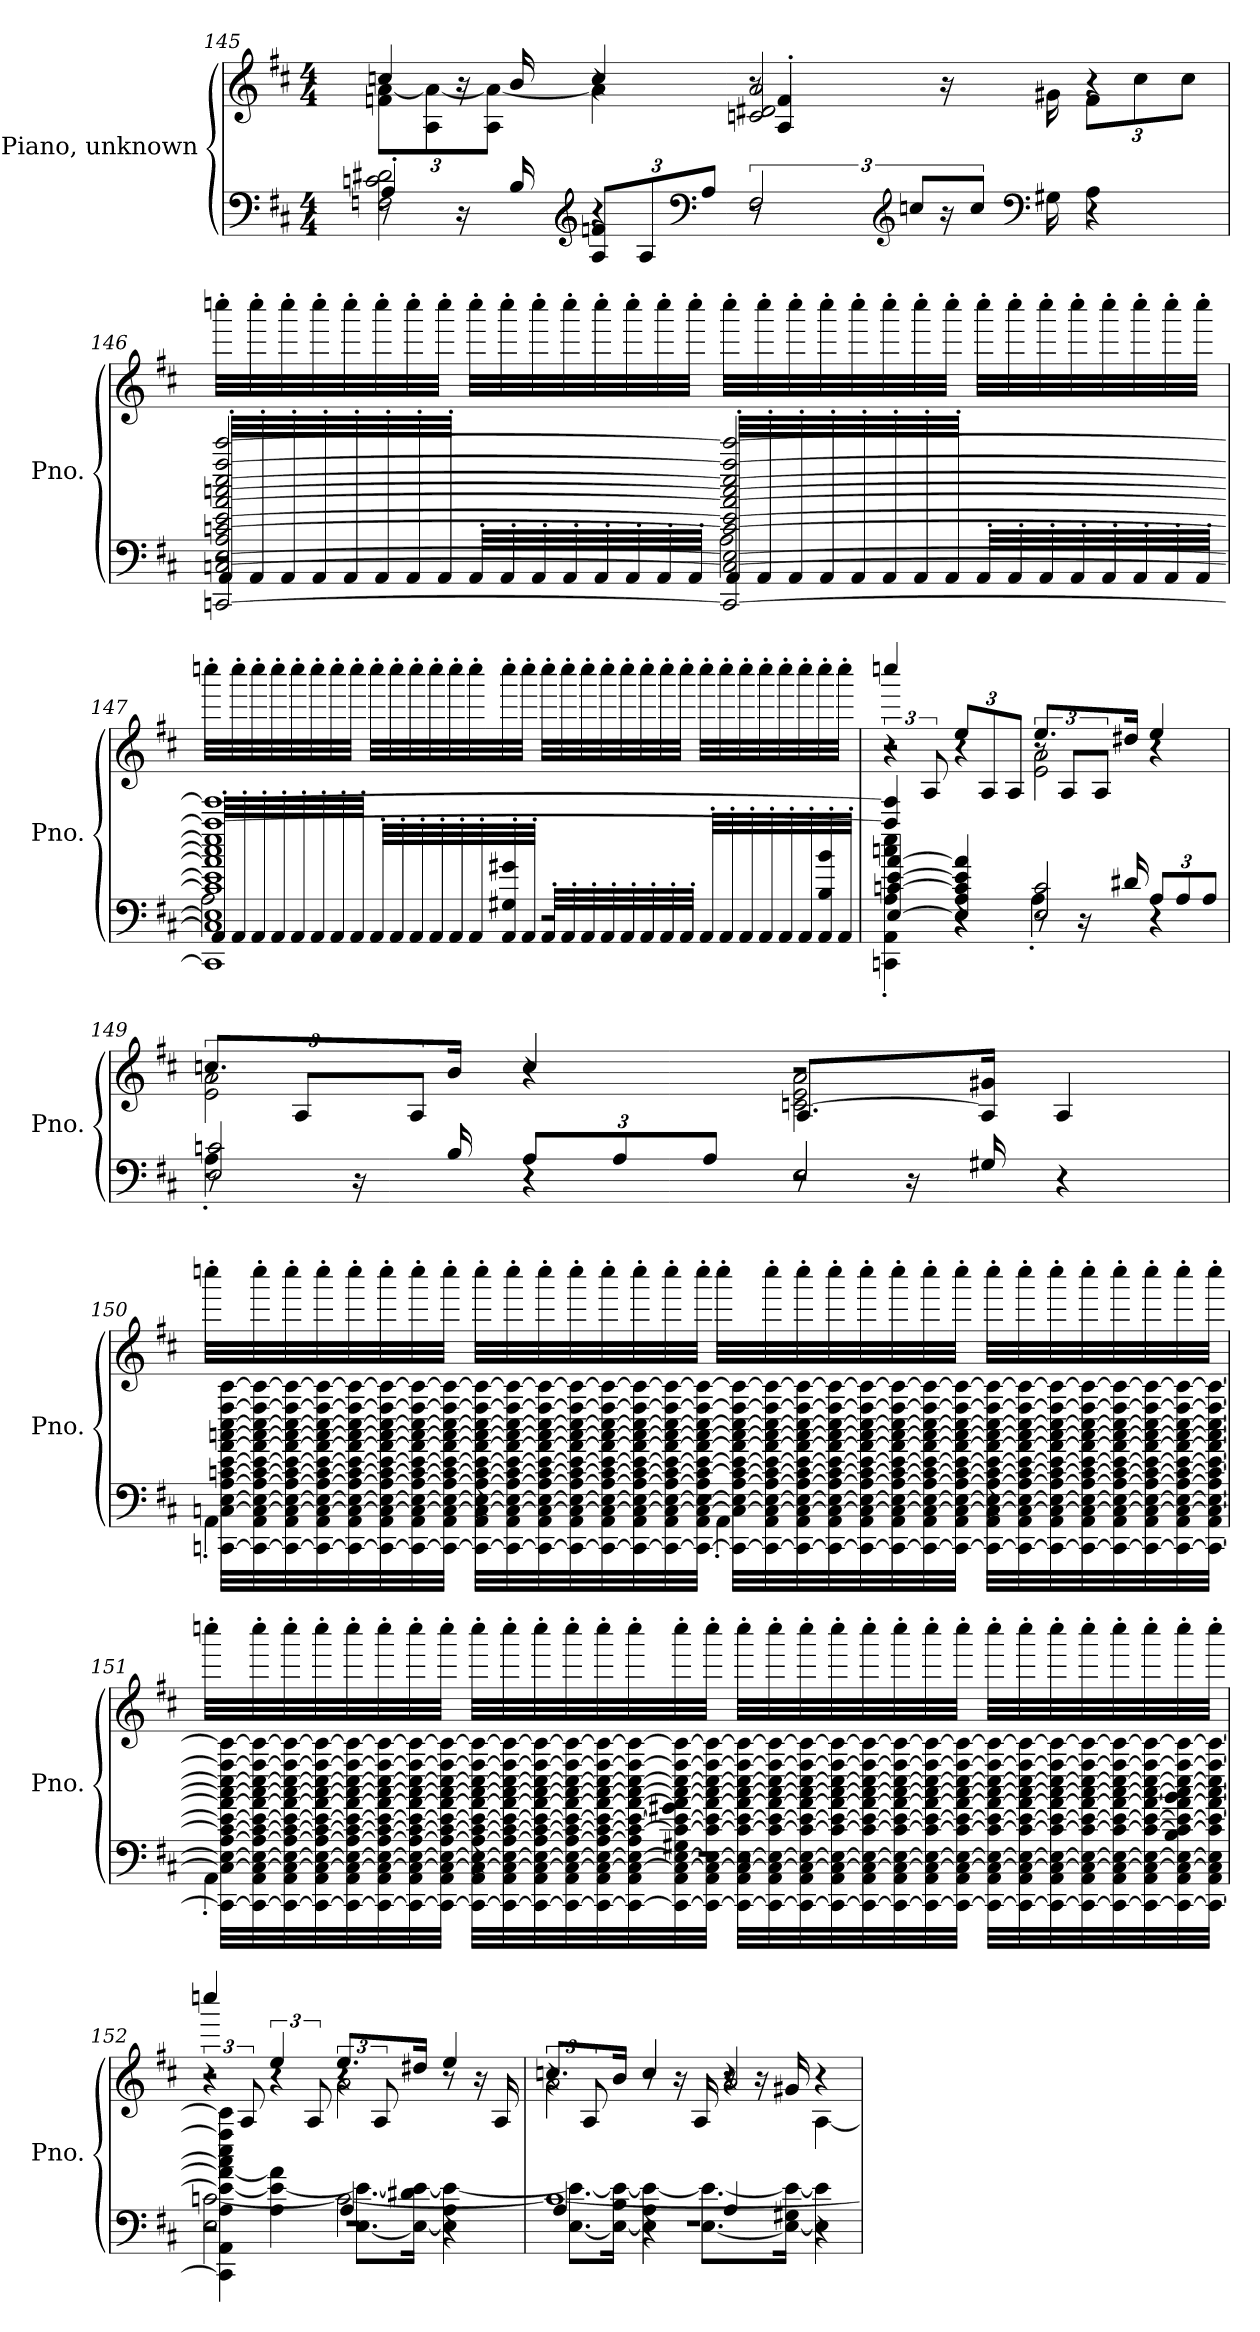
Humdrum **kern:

**kern	**kern
*part1	*part1
*staff2	*staff1
*I"Piano, unknown	*
*I'Pno.	*
!!LO:LB:g=z
*clefF4	*clefG2
*k[f#c#]	*k[f#c#]
*M4/4	*M4/4
=145	=145
*^	*^
*	*^	*	*
*	*	*	*	*Xbrackettup
*	*	*	*	*^
8r	2Fn\ 2cn\ 2d#X\	4A'/	8r	12fn\ [12a\L	4ccn/
.	.	.	.	12A\ 12a\_	.
16r	.	.	16r	.	.
.	.	.	.	12A\ 12a\_J	.
16B/	.	.	16b/	.	.
*clefG2	*	*	*	*	*
*Xbrackettup	*	*	*	*	*
12A/ 12fn/L	.	4r	4cc/	4a\]	4r
12A/	.	.	.	.	.
*clefF4	*	*	*	*	*
12A/J	.	.	.	.	.
*brackettup	*	*	*	*	*
12r	8r	2F/	2cn/ 2d#X/ 2a/	8r	4A/' 4f/'
*clefG2	*	*	*	*	*
12ccn/L	.	.	.	.	.
.	16r	.	.	16r	.
12cc/J	.	.	.	.	.
*clefF4	*	*	*	*	*
.	16G#X\	.	.	16g#X\	.
4r	4A\	.	.	12f\L	4r
.	.	.	.	12cc\	.
.	.	.	.	12cc\J	.
*	*	*	*v	*v	*v
!!LO:PB:g=z
=146	=146	=146	=146
[2CCn/ [2Cn/ [2E/ 2A/ [2cn/ [2e/ [2a/ [2ccn/ [2ee/ [2aa/ [2eee/	2r	32AA'/LLL	32ccccn'\LLL
.	.	32AA'/	32cccc'\
.	.	32AA'/	32cccc'\
.	.	32AA'/	32cccc'\
.	.	32AA'/	32cccc'\
.	.	32AA'/	32cccc'\
.	.	32AA'/	32cccc'\
.	.	32AA'/JJJ	32cccc'\JJJ
.	.	32AA'/LLL	32cccc'\LLL
.	.	32AA'/	32cccc'\
.	.	32AA'/	32cccc'\
.	.	32AA'/	32cccc'\
.	.	32AA'/	32cccc'\
.	.	32AA'/	32cccc'\
.	.	32AA'/	32cccc'\
.	.	32AA'/JJJ	32cccc'\JJJ
2CC/_ 2C/_ 2E/_ 2c/_ 2e/_ 2a/_ 2cc/_ 2ee/_ 2aa/_ 2eee/_	2A\	32AA'/LLL	32cccc'\LLL
.	.	32AA'/	32cccc'\
.	.	32AA'/	32cccc'\
.	.	32AA'/	32cccc'\
.	.	32AA'/	32cccc'\
.	.	32AA'/	32cccc'\
.	.	32AA'/	32cccc'\
.	.	32AA'/JJJ	32cccc'\JJJ
.	.	32AA'/LLL	32cccc'\LLL
.	.	32AA'/	32cccc'\
.	.	32AA'/	32cccc'\
.	.	32AA'/	32cccc'\
.	.	32AA'/	32cccc'\
.	.	32AA'/	32cccc'\
.	.	32AA'/	32cccc'\
.	.	32AA'/JJJ	32cccc'\JJJ
!!LO:LB:g=z
=147	=147	=147	=147
1CC] 1C] 1E] 1c] 1e] 1a] 1cc] 1ee] 1aa_ 1eee_	2A\	32AA'/LLL	32ccccn'\LLL
.	.	32AA'/	32cccc'\
.	.	32AA'/	32cccc'\
.	.	32AA'/	32cccc'\
.	.	32AA'/	32cccc'\
.	.	32AA'/	32cccc'\
.	.	32AA'/	32cccc'\
.	.	32AA'/JJJ	32cccc'\JJJ
.	.	32AA'/LLL	32cccc'\LLL
.	.	32AA'/	32cccc'\
.	.	32AA'/	32cccc'\
.	.	32AA'/	32cccc'\
.	.	32AA'/	32cccc'\
.	.	32AA'/	32cccc'\
.	.	32AA/' 32G#X/' 32g#X/'	32cccc'\
.	.	32AA'/JJJ	32cccc'\JJJ
.	2r	32AA'/LLL	32cccc'\LLL
.	.	32AA'/	32cccc'\
.	.	32AA'/	32cccc'\
.	.	32AA'/	32cccc'\
.	.	32AA'/	32cccc'\
.	.	32AA'/	32cccc'\
.	.	32AA'/	32cccc'\
.	.	32AA'/JJJ	32cccc'\JJJ
.	.	32AA'/LLL	32cccc'\LLL
.	.	32AA'/	32cccc'\
.	.	32AA'/	32cccc'\
.	.	32AA'/	32cccc'\
.	.	32AA'/	32cccc'\
.	.	32AA'/	32cccc'\
.	.	32AA/' 32B/' 32b/'	32cccc'\
.	.	32AA'/JJJ	32cccc'\JJJ
!!LO:LB:g=z
=148	=148	=148	=148
*	*	*	*^
*	*	*	*	*^
*	*	*	*	*	*brackettup
4aa/] 4eee/]	4CCn\' 4AA\' 4A\' 4ccn\' 4ee\'	[4E/ [4cn/ [4e/ [4a/	4ccccn/	2r	6r
.	.	.	.	.	12A/
*	*	*	*	*	*Xbrackettup
4r	4r	4E/] 4A/ 4c/] 4e/] 4a/]	4r	.	12ee/L
.	.	.	.	.	12A/
.	.	.	.	.	12A/J
*	*	*	*	*	*brackettup
2E/ 2c/	4A'\	8r	8.ee/L	2e\ 2a\	12r
.	.	.	.	.	12A/L
.	.	16r	.	.	.
.	.	.	.	.	12A/J
.	.	16d#X/	16dd#X/Jk	.	.
*	*	*Xbrackettup	*	*	*
.	4r	12A/L	4ee/	.	4r
.	.	12A/	.	.	.
.	.	12A/J	.	.	.
=149	=149	=149	=149	=149	=149
8r	4A'\	2E/ 2cn/	8.ccn/L	2e\ 2a\	12r
.	.	.	.	.	12A/L
16r	.	.	.	.	.
.	.	.	.	.	12A/J
16B/	.	.	16b/Jk	.	.
12A/L	4r	.	4cc/	.	4r
12A/	.	.	.	.	.
12A/J	.	.	.	.	.
8r	2r	2E/	2r	2cn\ 2e\ 2a\	[8.A/L
16r	.	.	.	.	.
16G#X/	.	.	.	.	16A/] 16g#X/Jk
4r	.	.	.	.	4A/
*	*	*	*v	*v	*v
!!LO:LB:g=z
=150	=150	=150	=150
1r	4AA'\	[32CCn\ [32Cn\ [32E\ [32A\ [32cn\ [32e\ [32a\ [32ccn\ [32ee\ [32aa\ [32eee\LLL	32ccccn'\LLL
.	.	32CC\_ 32AA\ 32C\_ 32E\_ 32A\_ 32c\_ 32e\_ 32a\_ 32cc\_ 32ee\_ 32aa\_ 32eee\_	32cccc'\
.	.	32CC\_ 32AA\ 32C\_ 32E\_ 32A\_ 32c\_ 32e\_ 32a\_ 32cc\_ 32ee\_ 32aa\_ 32eee\_	32cccc'\
.	.	32CC\_ 32AA\ 32C\_ 32E\_ 32A\_ 32c\_ 32e\_ 32a\_ 32cc\_ 32ee\_ 32aa\_ 32eee\_	32cccc'\
.	.	32CC\_ 32AA\ 32C\_ 32E\_ 32A\_ 32c\_ 32e\_ 32a\_ 32cc\_ 32ee\_ 32aa\_ 32eee\_	32cccc'\
.	.	32CC\_ 32AA\ 32C\_ 32E\_ 32A\_ 32c\_ 32e\_ 32a\_ 32cc\_ 32ee\_ 32aa\_ 32eee\_	32cccc'\
.	.	32CC\_ 32AA\ 32C\_ 32E\_ 32A\_ 32c\_ 32e\_ 32a\_ 32cc\_ 32ee\_ 32aa\_ 32eee\_	32cccc'\
.	.	32CC\_ 32AA\ 32C\_ 32E\_ 32A\_ 32c\_ 32e\_ 32a\_ 32cc\_ 32ee\_ 32aa\_ 32eee\_JJJ	32cccc'\JJJ
.	4r	32CC\_ 32AA\ 32C\_ 32E\_ 32A\_ 32c\_ 32e\_ 32a\_ 32cc\_ 32ee\_ 32aa\_ 32eee\_LLL	32cccc'\LLL
.	.	32CC\_ 32AA\ 32C\_ 32E\_ 32A\_ 32c\_ 32e\_ 32a\_ 32cc\_ 32ee\_ 32aa\_ 32eee\_	32cccc'\
.	.	32CC\_ 32AA\ 32C\_ 32E\_ 32A\_ 32c\_ 32e\_ 32a\_ 32cc\_ 32ee\_ 32aa\_ 32eee\_	32cccc'\
.	.	32CC\_ 32AA\ 32C\_ 32E\_ 32A\_ 32c\_ 32e\_ 32a\_ 32cc\_ 32ee\_ 32aa\_ 32eee\_	32cccc'\
.	.	32CC\_ 32AA\ 32C\_ 32E\_ 32A\_ 32c\_ 32e\_ 32a\_ 32cc\_ 32ee\_ 32aa\_ 32eee\_	32cccc'\
.	.	32CC\_ 32AA\ 32C\_ 32E\_ 32A\_ 32c\_ 32e\_ 32a\_ 32cc\_ 32ee\_ 32aa\_ 32eee\_	32cccc'\
.	.	32CC\_ 32AA\ 32C\_ 32E\_ 32A\_ 32c\_ 32e\_ 32a\_ 32cc\_ 32ee\_ 32aa\_ 32eee\_	32cccc'\
.	.	32CC\_ 32AA\ 32C\_ 32E\_ 32A\] 32c\_ 32e\_ 32a\_ 32cc\_ 32ee\_ 32aa\_ 32eee\_JJJ	32cccc'\JJJ
.	4AA'\	32CC\_ 32C\_ 32E\_ [32A\ 32c\_ 32e\_ 32a\_ 32cc\_ 32ee\_ 32aa\_ 32eee\_LLL	32cccc'\LLL
.	.	32CC\_ 32AA\ 32C\_ 32E\_ 32A\_ 32c\_ 32e\_ 32a\_ 32cc\_ 32ee\_ 32aa\_ 32eee\_	32cccc'\
.	.	32CC\_ 32AA\ 32C\_ 32E\_ 32A\_ 32c\_ 32e\_ 32a\_ 32cc\_ 32ee\_ 32aa\_ 32eee\_	32cccc'\
.	.	32CC\_ 32AA\ 32C\_ 32E\_ 32A\_ 32c\_ 32e\_ 32a\_ 32cc\_ 32ee\_ 32aa\_ 32eee\_	32cccc'\
.	.	32CC\_ 32AA\ 32C\_ 32E\_ 32A\_ 32c\_ 32e\_ 32a\_ 32cc\_ 32ee\_ 32aa\_ 32eee\_	32cccc'\
.	.	32CC\_ 32AA\ 32C\_ 32E\_ 32A\_ 32c\_ 32e\_ 32a\_ 32cc\_ 32ee\_ 32aa\_ 32eee\_	32cccc'\
.	.	32CC\_ 32AA\ 32C\_ 32E\_ 32A\_ 32c\_ 32e\_ 32a\_ 32cc\_ 32ee\_ 32aa\_ 32eee\_	32cccc'\
.	.	32CC\_ 32AA\ 32C\_ 32E\_ 32A\_ 32c\_ 32e\_ 32a\_ 32cc\_ 32ee\_ 32aa\_ 32eee\_JJJ	32cccc'\JJJ
.	4r	32CC\_ 32AA\ 32C\_ 32E\_ 32A\_ 32c\_ 32e\_ 32a\_ 32cc\_ 32ee\_ 32aa\_ 32eee\_LLL	32cccc'\LLL
.	.	32CC\_ 32AA\ 32C\_ 32E\_ 32A\_ 32c\_ 32e\_ 32a\_ 32cc\_ 32ee\_ 32aa\_ 32eee\_	32cccc'\
.	.	32CC\_ 32AA\ 32C\_ 32E\_ 32A\_ 32c\_ 32e\_ 32a\_ 32cc\_ 32ee\_ 32aa\_ 32eee\_	32cccc'\
.	.	32CC\_ 32AA\ 32C\_ 32E\_ 32A\_ 32c\_ 32e\_ 32a\_ 32cc\_ 32ee\_ 32aa\_ 32eee\_	32cccc'\
.	.	32CC\_ 32AA\ 32C\_ 32E\_ 32A\_ 32c\_ 32e\_ 32a\_ 32cc\_ 32ee\_ 32aa\_ 32eee\_	32cccc'\
.	.	32CC\_ 32AA\ 32C\_ 32E\_ 32A\_ 32c\_ 32e\_ 32a\_ 32cc\_ 32ee\_ 32aa\_ 32eee\_	32cccc'\
.	.	32CC\_ 32AA\ 32C\_ 32E\_ 32A\_ 32c\_ 32e\_ 32a\_ 32cc\_ 32ee\_ 32aa\_ 32eee\_	32cccc'\
.	.	32CC\_ 32AA\ 32C\_ 32E\_ 32A\] 32c\_ 32e\_ 32a\_ 32cc\_ 32ee\_ 32aa\_ 32eee\_JJJ	32cccc'\JJJ
!!LO:LB:g=z
=151	=151	=151	=151
1r	4AA'\	32CC\_ 32C\_ 32E\_ [32A\ 32c\_ 32e\_ 32a\_ 32cc\_ 32ee\_ 32aa\_ 32eee\_LLL	32ccccn'\LLL
.	.	32CC\_ 32AA\ 32C\_ 32E\_ 32A\_ 32c\_ 32e\_ 32a\_ 32cc\_ 32ee\_ 32aa\_ 32eee\_	32cccc'\
.	.	32CC\_ 32AA\ 32C\_ 32E\_ 32A\_ 32c\_ 32e\_ 32a\_ 32cc\_ 32ee\_ 32aa\_ 32eee\_	32cccc'\
.	.	32CC\_ 32AA\ 32C\_ 32E\_ 32A\_ 32c\_ 32e\_ 32a\_ 32cc\_ 32ee\_ 32aa\_ 32eee\_	32cccc'\
.	.	32CC\_ 32AA\ 32C\_ 32E\_ 32A\_ 32c\_ 32e\_ 32a\_ 32cc\_ 32ee\_ 32aa\_ 32eee\_	32cccc'\
.	.	32CC\_ 32AA\ 32C\_ 32E\_ 32A\_ 32c\_ 32e\_ 32a\_ 32cc\_ 32ee\_ 32aa\_ 32eee\_	32cccc'\
.	.	32CC\_ 32AA\ 32C\_ 32E\_ 32A\_ 32c\_ 32e\_ 32a\_ 32cc\_ 32ee\_ 32aa\_ 32eee\_	32cccc'\
.	.	32CC\_ 32AA\ 32C\_ 32E\_ 32A\_ 32c\_ 32e\_ 32a\_ 32cc\_ 32ee\_ 32aa\_ 32eee\_JJJ	32cccc'\JJJ
.	4r	32CC\_ 32AA\ 32C\_ 32E\_ 32A\_ 32c\_ 32e\_ 32a\_ 32cc\_ 32ee\_ 32aa\_ 32eee\_LLL	32cccc'\LLL
.	.	32CC\_ 32AA\ 32C\_ 32E\_ 32A\_ 32c\_ 32e\_ 32a\_ 32cc\_ 32ee\_ 32aa\_ 32eee\_	32cccc'\
.	.	32CC\_ 32AA\ 32C\_ 32E\_ 32A\_ 32c\_ 32e\_ 32a\_ 32cc\_ 32ee\_ 32aa\_ 32eee\_	32cccc'\
.	.	32CC\_ 32AA\ 32C\_ 32E\_ 32A\_ 32c\_ 32e\_ 32a\_ 32cc\_ 32ee\_ 32aa\_ 32eee\_	32cccc'\
.	.	32CC\_ 32AA\ 32C\_ 32E\_ 32A\_ 32c\_ 32e\_ 32a\_ 32cc\_ 32ee\_ 32aa\_ 32eee\_	32cccc'\
.	.	32CC\_ 32AA\ 32C\_ 32E\_ 32A\] 32c\_ 32e\_ 32a\_ 32cc\_ 32ee\_ 32aa\_ 32eee\_	32cccc'\
.	.	32CC\_ 32AA\ 32C\_ 32E\_ 32G#X\ 32c\_ 32e\_ 32g#X\ 32a\_ 32cc\_ 32ee\_ 32aa\_ 32eee\_	32cccc'\
.	.	32CC\_ 32AA\ 32C\_ 32E\_ 32c\_ 32e\_ 32a\_ 32cc\_ 32ee\_ 32aa\_ 32eee\_JJJ	32cccc'\JJJ
.	2r	32CC\_ 32AA\ 32C\_ 32E\_ 32c\_ 32e\_ 32a\_ 32cc\_ 32ee\_ 32aa\_ 32eee\_LLL	32cccc'\LLL
.	.	32CC\_ 32AA\ 32C\_ 32E\_ 32c\_ 32e\_ 32a\_ 32cc\_ 32ee\_ 32aa\_ 32eee\_	32cccc'\
.	.	32CC\_ 32AA\ 32C\_ 32E\_ 32c\_ 32e\_ 32a\_ 32cc\_ 32ee\_ 32aa\_ 32eee\_	32cccc'\
.	.	32CC\_ 32AA\ 32C\_ 32E\_ 32c\_ 32e\_ 32a\_ 32cc\_ 32ee\_ 32aa\_ 32eee\_	32cccc'\
.	.	32CC\_ 32AA\ 32C\_ 32E\_ 32c\_ 32e\_ 32a\_ 32cc\_ 32ee\_ 32aa\_ 32eee\_	32cccc'\
.	.	32CC\_ 32AA\ 32C\_ 32E\_ 32c\_ 32e\_ 32a\_ 32cc\_ 32ee\_ 32aa\_ 32eee\_	32cccc'\
.	.	32CC\_ 32AA\ 32C\_ 32E\_ 32c\_ 32e\_ 32a\_ 32cc\_ 32ee\_ 32aa\_ 32eee\_	32cccc'\
.	.	32CC\_ 32AA\ 32C\_ 32E\_ 32c\_ 32e\_ 32a\_ 32cc\_ 32ee\_ 32aa\_ 32eee\_JJJ	32cccc'\JJJ
.	.	32CC\_ 32AA\ 32C\_ 32E\_ 32c\_ 32e\_ 32a\_ 32cc\_ 32ee\_ 32aa\_ 32eee\_LLL	32cccc'\LLL
.	.	32CC\_ 32AA\ 32C\_ 32E\_ 32c\_ 32e\_ 32a\_ 32cc\_ 32ee\_ 32aa\_ 32eee\_	32cccc'\
.	.	32CC\_ 32AA\ 32C\_ 32E\_ 32c\_ 32e\_ 32a\_ 32cc\_ 32ee\_ 32aa\_ 32eee\_	32cccc'\
.	.	32CC\_ 32AA\ 32C\_ 32E\_ 32c\_ 32e\_ 32a\_ 32cc\_ 32ee\_ 32aa\_ 32eee\_	32cccc'\
.	.	32CC\_ 32AA\ 32C\_ 32E\_ 32c\_ 32e\_ 32a\_ 32cc\_ 32ee\_ 32aa\_ 32eee\_	32cccc'\
.	.	32CC\_ 32AA\ 32C\_ 32E\_ 32c\_ 32e\_ 32a\_ 32cc\_ 32ee\_ 32aa\_ 32eee\_	32cccc'\
.	.	32CC\_ 32AA\ 32C\_ 32E\_ 32B\ 32c\_ 32e\_ 32a\_ 32b\ 32cc\_ 32ee\_ 32aa\_ 32eee\_	32cccc'\
.	.	32CC\_ 32AA\ 32C\] 32E\] 32c\] 32e\_ 32a\_ 32cc\_ 32ee\] 32aa\_ 32eee\_JJJ	32cccc'\JJJ
!!LO:LB:g=z
=152	=152	=152	=152
*	*	*^	*^
*	*	*	*	*	*^
1r	2E\ [2cn\	2r	4CC\] 4AA\ 4A\ 4e\_ 4a\_ 4cc\] 4ee\ 4aa\] 4eee\]	4ccccn/	2r	6r
.	.	.	.	.	.	12A/
.	.	.	4A\ 4e\_ 4a\]	4r	.	6ee/
.	.	.	.	.	.	12A/
.	2c\_	4A/	[8.E\ 8.e\_L	8.ee/L	2a\	6r
.	.	.	.	.	.	12A/
.	.	.	16E\_ 16d#X\ 16e\_Jk	16dd#X/Jk	.	.
.	.	4r	4E\] 4A\ 4e\_	8r	.	4ee/
.	.	.	.	16r	.	.
.	.	.	.	16A/	.	.
=153	=153	=153	=153	=153	=153	=153
1r	1c_	4A/	[8.E\ 8.e\_L	8.ccn/L	2a\	6r
.	.	.	.	.	.	12A/
.	.	.	16E\_ 16B\ 16e\_Jk	16b/Jk	.	.
.	.	4r	4E\] 4A\ 4e\_	8r	.	4cc/
.	.	.	.	16r	.	.
.	.	.	.	16A/	.	.
.	.	4A/	[8.E\ 8.e\_L	2a/	4r	8r
.	.	.	.	.	.	16r
.	.	.	16E\_ 16G#X\ 16e\_Jk	.	.	16g#X/
.	.	4r	4E\] 4e\]	.	[4A\	4r
*v	*v	*v	*v	*	*	*
*	*v	*v	*v
=	=
*-	*-
